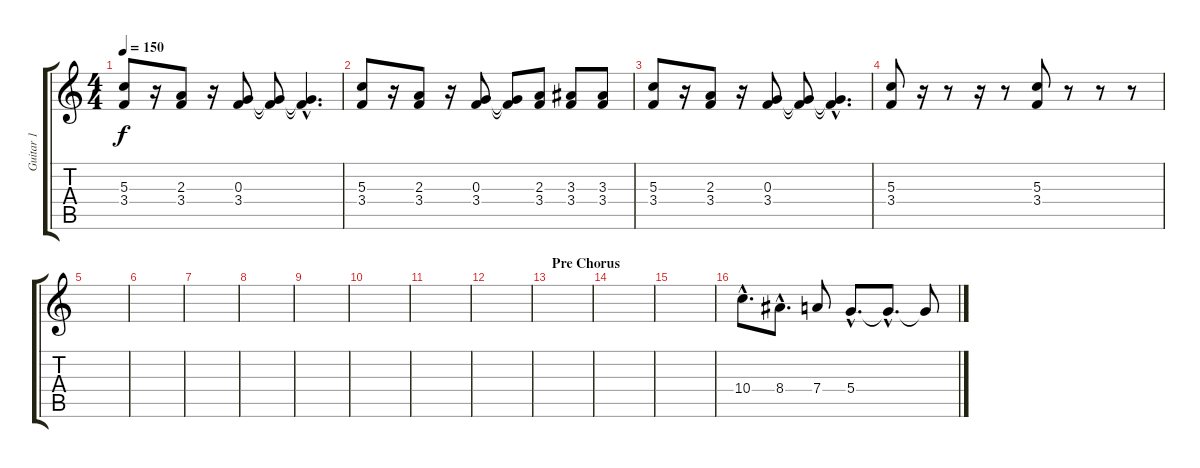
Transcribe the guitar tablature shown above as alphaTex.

\track ("Guitar 1" "Guitar 1") {instrument overdrivenguitar}
\staff {score tabs}
\tuning (E4 B3 G3 D3 A2 D2) {hide}
\ts (4 4)
\tempo 150
\clef g2
\ks c
(5.3 3.4).8{dy f} r.16 (2.3 3.4).8 r.16 (0.3 3.4).8 (0.3{t} 3.4{t}).8 (0.3{hac t} 3.4{hac t}).4{d} |
(5.3 3.4).8 r.16 (2.3 3.4).8 r.16 (0.3 3.4).8 (0.3{t} 3.4{t}).8 (2.3 3.4).8 (3.3 3.4).8 (3.3 3.4).8 |
(5.3 3.4).8 r.16 (2.3 3.4).8 r.16 (0.3 3.4).8 (0.3{t} 3.4{t}).8 (0.3{hac t} 3.4{hac t}).4{d} |
(5.3 3.4).8 r.16 r.8 r.16 r.8 (5.3 3.4).8 r.8 r.8 r.8 |
|
|
|
|
|
|
|
|
\section ("" "Pre Chorus")
|
|
|
10.4{hac}.8{d volume 11} 8.4{hac}.8{d} 7.4.8 5.4{hac}.8{d} 5.4{hac t}.8{d} 5.4{t}.8
